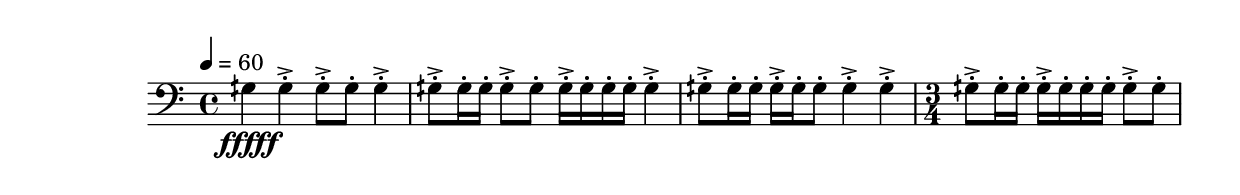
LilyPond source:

\version "2.18.2"
\score {
  
   \new Staff \with {
  } 
  {
    
      \tempo 4 = 60
      
      
      
  \clef bass
%   67  Trb G3 ¼ # ["200.52795410156247", "55.395598107236964", "-64.15660858154297"]
      gih4\fffff   gih-.->    gih8-.-> gih-.    gih4-.->
      gih8-.-> gih16-. gih-.    gih8-.-> gih-.   gih16-.-> gih-.  gih-. gih-.    gih4-.-> 
      gih8-.-> gih16-.  gih16-.    gih-.-> gih-.  gih8-.    gih4-.->    gih-.->
      \time 3/4  gih8-.-> gih16-. gih-.    gih16-.-> gih-.  gih-. gih-.    gih8-.-> gih-.  
     
     
     
  }
  \layout{ 
  
  }
  \midi{}
}